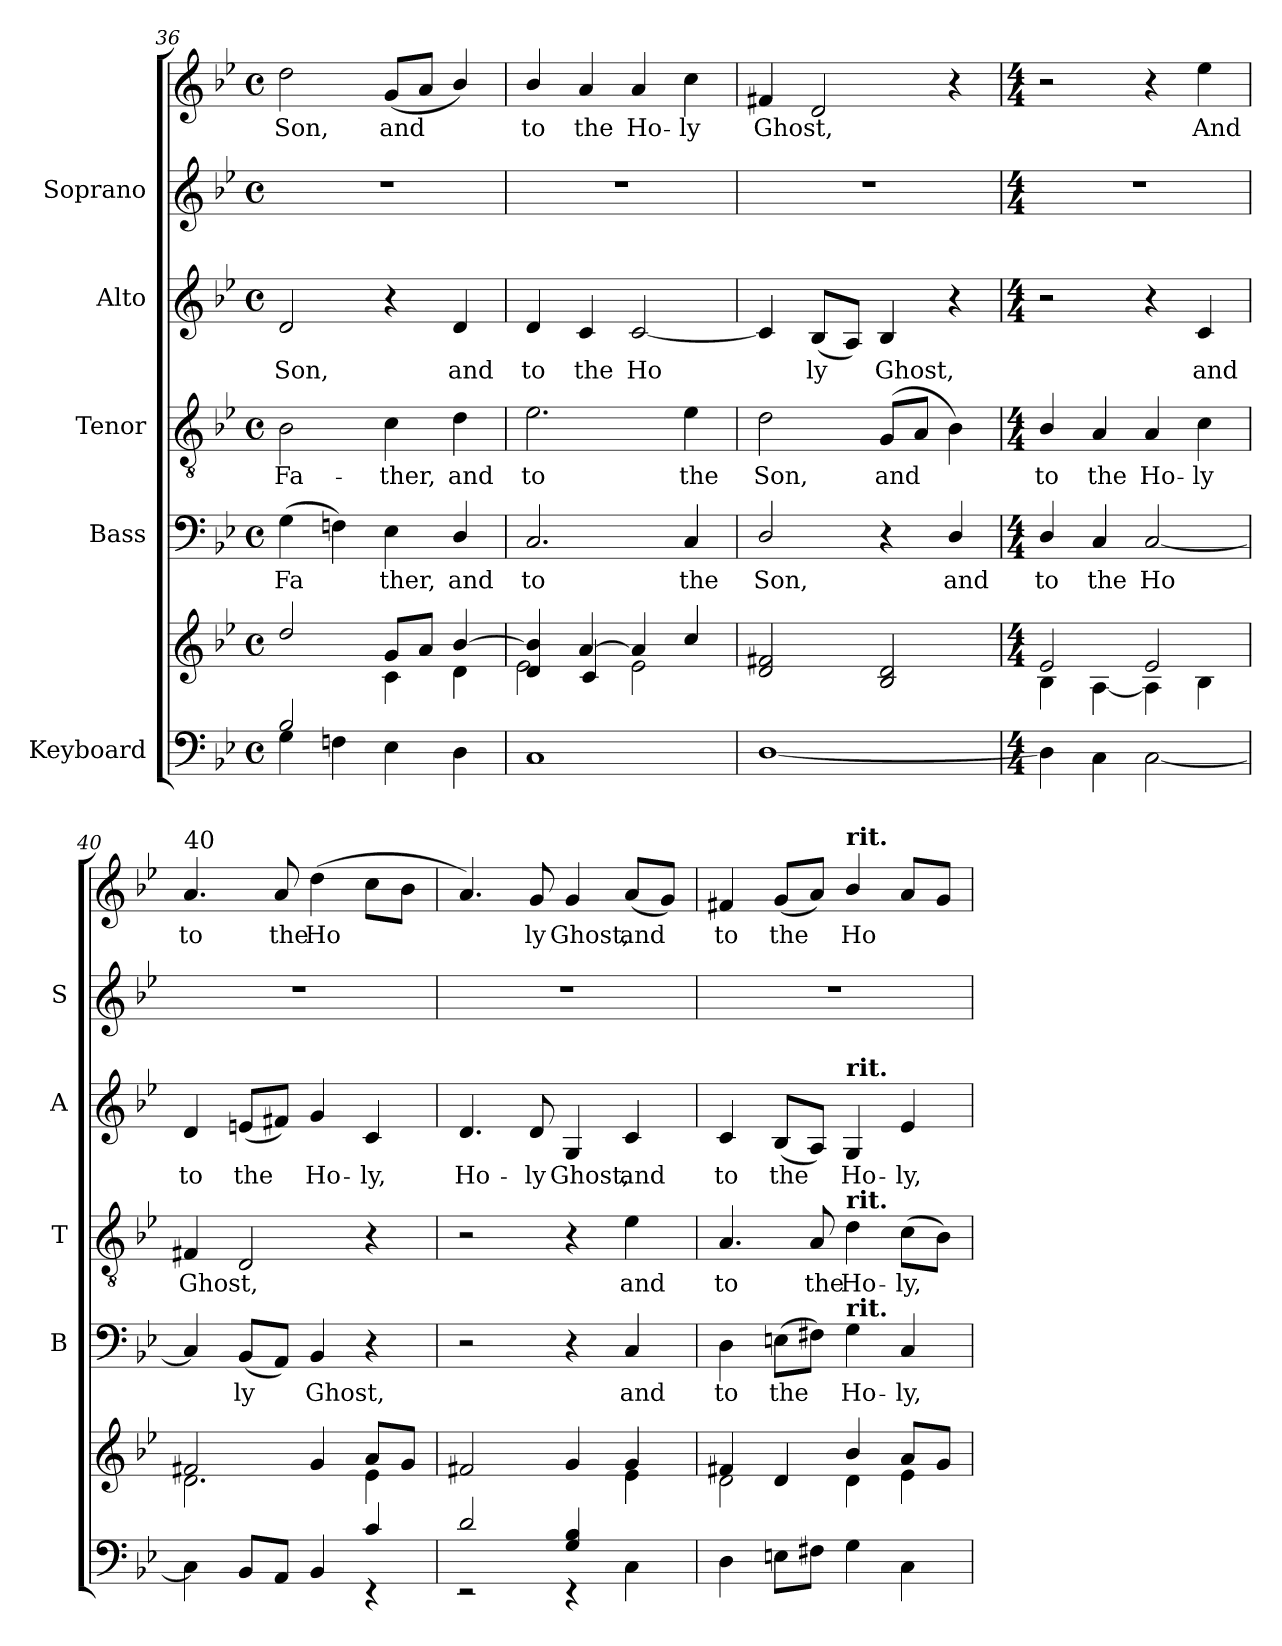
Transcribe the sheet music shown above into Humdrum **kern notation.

**kern	**kern	**kern	**text	**kern	**text	**kern	**text	**kern	**kern	**text
*part5	*part5	*part4	*part4	*part3	*part3	*part2	*part2	*part1	*part1	*part1
*staff7	*staff6	*staff5	*staff5	*staff4	*staff4	*staff3	*staff3	*staff2	*staff1	*staff1
*I"Keyboard	*	*I"Bass	*	*I"Tenor	*	*I"Alto	*	*I"Soprano	*	*
*	*	*I'B	*	*I'T	*	*I'A	*	*I'S	*	*
*clefF4	*clefG2	*clefF4	*	*clefGv2	*	*clefG2	*	*clefG2	*clefG2	*
*k[b-e-]	*k[b-e-]	*k[b-e-]	*	*k[b-e-]	*	*k[b-e-]	*	*k[b-e-]	*k[b-e-]	*
*B-:	*B-:	*B-:	*	*B-:	*	*B-:	*	*B-:	*B-:	*
*M4/4	*M4/4	*M4/4	*	*M4/4	*	*M4/4	*	*M4/4	*M4/4	*
*met(c)	*met(c)	*met(c)	*	*met(c)	*	*met(c)	*	*met(c)	*met(c)	*
=36	=36	=36	=36	=36	=36	=36	=36	=36	=36	=36
*^	*^	*	*	*	*	*	*	*	*	*
!	!	!	!	!	!LO:LY:b	!	!LO:LY:b	!	!LO:LY:b	!	!	!LO:LY:b
2B-/	4G\	2dd/	2ryy	(>4G\	Fa­	2B-\	Fa-	2d/	Son,	1r	2dd\	Son,
.	4Fni\	.	.	4Fni\)	.	.	.	.	.	.	.	.
!	!	!	!	!	!LO:LY:b	!	!LO:LY:b	!	!	!	!	!LO:LY:b
2ryy	4E-\	8g/L	4c\	4E-\	ther,	4c\	-ther,	4r	.	.	(<8g/L	and
.	.	8a/J	.	.	.	.	.	.	.	.	8a/J	.
!	!	!	!	!	!LO:LY:b	!	!LO:LY:b	!	!LO:LY:b	!	!	!
.	4D\	[>4b-/	4d\	4D/	and	4d\	and	4d/	and	.	4b-/)	.
=37	=37	=37	=37	=37	=37	=37	=37	=37	=37	=37	=37	=37
*	*	*	*^	*	*	*	*	*	*	*	*	*
!	!	!	!	!	!	!LO:LY:b	!	!LO:LY:b	!	!LO:LY:b	!	!	!LO:LY:b
4ryy	1C	4d/ 4b-/]	2e-\	4ryy	2.C/	to	2.e-\	to	4d/	to	1r	4b-/	to
!	!	!	!	!	!	!	!	!	!	!LO:LY:b	!	!	!LO:LY:b
4ryy	.	[>4a/	.	4c/	.	.	.	.	4c/	the	.	4a/	the
!	!	!	!	!	!	!	!	!	!	!LO:LY:b	!	!	!LO:LY:b
2ryy	.	4a/]	2e-\	2ryy	.	.	.	.	[2c/	Ho	.	4a/	Ho-
!	!	!	!	!	!	!LO:LY:b	!	!LO:LY:b	!	!	!	!	!LO:LY:b
.	.	4cc/	.	.	4C/	the	4e-\	the	.	.	.	4cc\	-ly
*	*	*	*v	*v	*	*	*	*	*	*	*	*	*
=38	=38	=38	=38	=38	=38	=38	=38	=38	=38	=38	=38	=38
!	!	!	!	!	!LO:LY:b	!	!LO:LY:b	!	!	!	!	!LO:LY:b
1ryy	[1D	2d/ 2f#X/	1ryy	2D/	Son,	2d\	Son,	4c/]	.	1r	4f#X/	Ghost,
!	!	!	!	!	!	!	!	!	!LO:LY:b	!	!	!
.	.	.	.	.	.	.	.	(<8B-/L	ly	.	2d/	.
.	.	.	.	.	.	.	.	8A/J)	.	.	.	.
!	!	!	!	!	!	!	!LO:LY:b	!	!LO:LY:b	!	!	!
.	.	2B-/ 2d/	.	4r	.	(<8G/L	and	4B-/	Ghost,	.	.	.
.	.	.	.	.	.	8A/J	.	.	.	.	.	.
!	!	!	!	!	!LO:LY:b	!	!	!	!	!	!	!
.	.	.	.	4D/	and	4B-\)	.	4r	.	.	4r	.
!!LO:LB:g=z
=39	=39	=39	=39	=39	=39	=39	=39	=39	=39	=39	=39	=39
*M4/4	*	*M4/4	*	*M4/4	*	*M4/4	*	*M4/4	*	*M4/4	*M4/4	*
!	!	!	!	!	!LO:LY:b	!	!LO:LY:b	!	!	!	!	!
1ryy	4D\]	2e-/	4B-\	4D/	to	4B-/	to	2r	.	1r	2r	.
!	!	!	!	!	!LO:LY:b	!	!LO:LY:b	!	!	!	!	!
.	4C\	.	[<4A\	4C/	the	4A/	the	.	.	.	.	.
!	!	!	!	!	!LO:LY:b	!	!LO:LY:b	!	!	!	!	!
.	[2C\	2e-/	4A\]	[2C/	Ho	4A/	Ho-	4r	.	.	4r	.
!	!	!	!	!	!	!	!LO:LY:b	!	!LO:LY:b	!	!	!LO:LY:b
.	.	.	4B-\	.	.	4c\	-ly	4c/	and	.	4ee-\	And
=40	=40	=40	=40	=40	=40	=40	=40	=40	=40	=40	=40	=40
!	!	!	!	!	!	!	!	!	!	!	!LO:TX:a:t=40	!
!	!	!	!	!	!	!	!LO:LY:b	!	!LO:LY:b	!	!	!LO:LY:b
4ryy	4C\]	2f#X/	2.d\	4C/]	.	4F#X/	Ghost,	4d/	to	1r	4.a/	to
!	!	!	!	!	!LO:LY:b	!	!	!	!LO:LY:b	!	!	!
8BB-/L	4ryy	.	.	(<8BB-/L	ly	2D/	.	(<8en/L	the	.	.	.
!	!	!	!	!	!	!	!	!	!	!	!	!LO:LY:b
8AA/J	.	.	.	8AA/J)	.	.	.	8f#X/J)	.	.	8a/	the
!	!	!	!	!	!LO:LY:b	!	!	!	!LO:LY:b	!	!	!LO:LY:b
4BB-/	4ryy	4g/	.	4BB-/	Ghost,	.	.	4g/	Ho-	.	(>4dd\	Ho­
!	!	!	!	!	!	!	!	!	!LO:LY:b	!	!	!
4c/	4rEE	8a/L	4e-\	4r	.	4r	.	4c/	-ly,	.	8cc\L	.
.	.	8g/J	.	.	.	.	.	.	.	.	8b-\J	.
=41	=41	=41	=41	=41	=41	=41	=41	=41	=41	=41	=41	=41
!	!	!	!	!	!	!	!	!	!LO:LY:b	!	!	!
2d/	2rEE	2f#X/	2ryy	2r	.	2r	.	4.d/	Ho-	1r	4.a/)	.
!	!	!	!	!	!	!	!	!	!LO:LY:b	!	!	!LO:LY:b
.	.	.	.	.	.	.	.	8d/	-ly	.	8g/	ly
!	!	!	!	!	!	!	!	!	!LO:LY:b	!	!	!LO:LY:b
4G/ 4B-/	4rEE	4g/	4ryy	4r	.	4r	.	4G/	Ghost,	.	4g/	Ghost,
!	!	!	!	!	!LO:LY:b	!	!LO:LY:b	!	!LO:LY:b	!	!	!LO:LY:b
4ryy	4C\	4g/	4e-\	4C/	and	4e-\	and	4c/	and	.	(<8a/L	and
.	.	.	.	.	.	.	.	.	.	.	8g/J)	.
=42	=42	=42	=42	=42	=42	=42	=42	=42	=42	=42	=42	=42
!	!	!	!	!	!LO:LY:b	!	!LO:LY:b	!	!LO:LY:b	!	!	!LO:LY:b
1ryy	4D\	4f#X/	2d\	4D\	to	4.A/	to	4c/	to	1r	4f#X/	to
!	!	!	!	!	!LO:LY:b	!	!	!	!LO:LY:b	!	!	!LO:LY:b
.	8En\L	4d/	.	(>8En\L	the	.	.	(<8B-/L	the	.	(<8g/L	the
!	!	!	!	!	!	!	!LO:LY:b	!	!	!	!	!
.	8F#X\J	.	.	8F#X\J)	.	8A/	the	8A/J)	.	.	8a/J)	.
!	!	!	!	!	!	!	!	!	!	!	!LO:TX:a:B:t=rit.	!
!	!	!	!	!	!	!	!	!LO:TX:a:B:t=rit.	!	!	!	!
!	!	!	!	!	!	!LO:TX:a:B:t=rit.	!	!	!	!	!	!
!	!	!	!	!LO:TX:a:B:t=rit.	!	!	!	!	!	!	!	!
!	!	!	!	!	!LO:LY:b	!	!LO:LY:b	!	!LO:LY:b	!	!	!LO:LY:b
.	4G\	4b-/	4d\	4G\	Ho-	4d\	Ho-	4G/	Ho-	.	4b-/	Ho­
!	!	!	!	!	!LO:LY:b	!	!LO:LY:b	!	!LO:LY:b	!	!	!
.	4C\	8a/L	4e-i\	4C/	-ly,	(>8c\L	-ly,	4e-/	-ly,	.	8a/L	.
.	.	8g/J	.	.	.	8B-\J)	.	.	.	.	8g/J	.
*v	*v	*	*	*	*	*	*	*	*	*	*	*
*	*v	*v	*	*	*	*	*	*	*	*	*
=	=	=	=	=	=	=	=	=	=	=
*-	*-	*-	*-	*-	*-	*-	*-	*-	*-	*-
